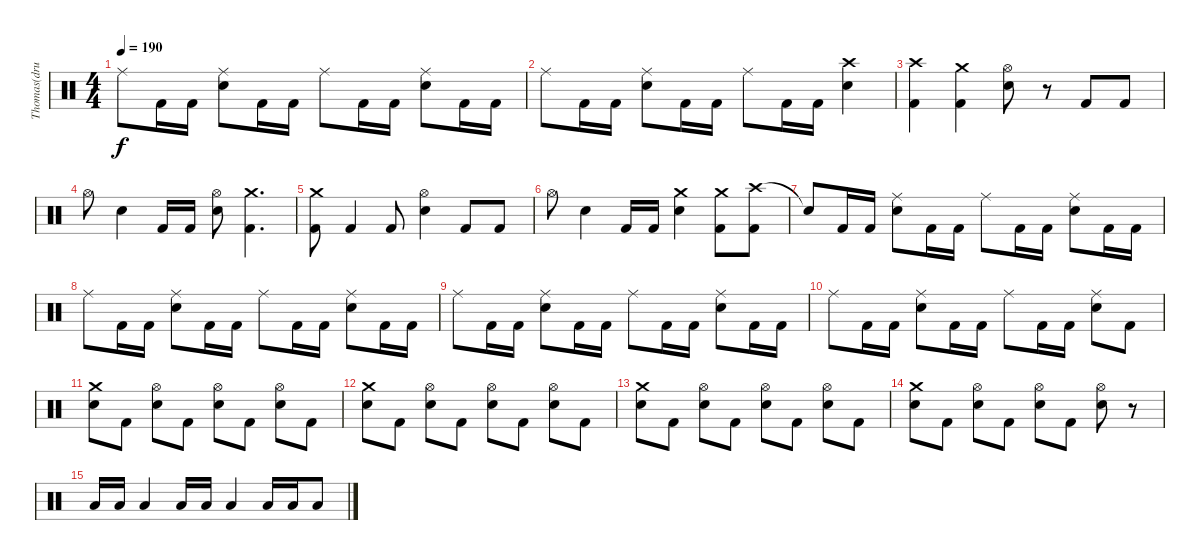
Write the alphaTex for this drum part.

\track ("Thomas(drums)" "Thomas(dru") {instrument percussion}
\staff {score}
\articulation defaults
\ts (4 4)
\tempo 190
\clef neutral
\ks c "Ride (middle)".8{dy f} "Kick (hit) 2".16 "Kick (hit) 2".16
("Ride (middle)" "Electric Snare (hit)").8 "Kick (hit) 2".16 "Kick (hit) 2".16 "Ride (middle)".8 "Kick (hit) 2".16 "Kick (hit) 2".16 ("Ride (middle)" "Electric Snare (hit)").8 "Kick (hit) 2".16 "Kick (hit) 2".16 |
"Ride (middle)".8 "Kick (hit) 2".16 "Kick (hit) 2".16 ("Ride (middle)" "Electric Snare (hit)").8 "Kick (hit) 2".16 "Kick (hit) 2".16 "Ride (middle)".8 "Kick (hit) 2".16 "Kick (hit) 2".16 ("Crash high (hit)" "Electric Snare (hit)").4 |
("Crash high (hit)" "Kick (hit) 2").4 ("Crash medium (hit)" "Kick (hit) 2").4 ("Hi-Hat (open)" "Electric Snare (hit)").8 r.8 "Kick (hit) 2".8 "Kick (hit) 2".8 |
"Hi-Hat (open)".8 "Electric Snare (hit)".4 "Kick (hit) 2".16 "Kick (hit) 2".16 ("Hi-Hat (open)" "Electric Snare (hit)").8 ("Crash medium (hit)" "Kick (hit) 2").4{d} |
("Crash medium (hit)" "Kick (hit) 2").8 "Kick (hit) 2".4 "Kick (hit) 2".8 ("Hi-Hat (open)" "Electric Snare (hit)").4 "Kick (hit) 2".8 "Kick (hit) 2".8 |
"Hi-Hat (open)".8 "Electric Snare (hit)".4 "Kick (hit) 2".16 "Kick (hit) 2".16 ("Crash medium (hit)" "Electric Snare (hit)").4 ("Crash medium (hit)" "Kick (hit) 2").8 ("Crash high (hit)" "Kick (hit) 2").8 |
"Snare (hit)"{t}.8 "Kick (hit) 2".16 "Kick (hit) 2".16 ("Ride (middle)" "Electric Snare (hit)").8 "Kick (hit) 2".16 "Kick (hit) 2".16 "Ride (middle)".8 "Kick (hit) 2".16 "Kick (hit) 2".16 ("Ride (middle)" "Electric Snare (hit)").8 "Kick (hit) 2".16 "Kick (hit) 2".16 |
"Ride (middle)".8 "Kick (hit) 2".16 "Kick (hit) 2".16 ("Ride (middle)" "Electric Snare (hit)").8 "Kick (hit) 2".16 "Kick (hit) 2".16 "Ride (middle)".8 "Kick (hit) 2".16 "Kick (hit) 2".16 ("Ride (middle)" "Electric Snare (hit)").8 "Kick (hit) 2".16 "Kick (hit) 2".16 |
"Ride (middle)".8 "Kick (hit) 2".16 "Kick (hit) 2".16 ("Ride (middle)" "Electric Snare (hit)").8 "Kick (hit) 2".16 "Kick (hit) 2".16 "Ride (middle)".8 "Kick (hit) 2".16 "Kick (hit) 2".16 ("Ride (middle)" "Electric Snare (hit)").8 "Kick (hit) 2".16 "Kick (hit) 2".16 |
"Ride (middle)".8 "Kick (hit) 2".16 "Kick (hit) 2".16 ("Ride (middle)" "Electric Snare (hit)").8 "Kick (hit) 2".16 "Kick (hit) 2".16 "Ride (middle)".8 "Kick (hit) 2".16 "Kick (hit) 2".16 ("Ride (middle)" "Electric Snare (hit)").8 "Kick (hit) 2".8 |
("Crash medium (hit)" "Electric Snare (hit)").8 "Kick (hit) 2".8 ("Hi-Hat (open)" "Electric Snare (hit)").8 "Kick (hit) 2".8 ("Hi-Hat (open)" "Electric Snare (hit)").8 "Kick (hit) 2".8 ("Hi-Hat (open)" "Electric Snare (hit)").8 "Kick (hit) 2".8 |
("Crash medium (hit)" "Electric Snare (hit)").8 "Kick (hit) 2".8 ("Hi-Hat (open)" "Electric Snare (hit)").8 "Kick (hit) 2".8 ("Hi-Hat (open)" "Electric Snare (hit)").8 "Kick (hit) 2".8 ("Hi-Hat (open)" "Electric Snare (hit)").8 "Kick (hit) 2".8 |
("Crash medium (hit)" "Electric Snare (hit)").8 "Kick (hit) 2".8 ("Hi-Hat (open)" "Electric Snare (hit)").8 "Kick (hit) 2".8 ("Hi-Hat (open)" "Electric Snare (hit)").8 "Kick (hit) 2".8 ("Hi-Hat (open)" "Electric Snare (hit)").8 "Kick (hit) 2".8 |
("Crash medium (hit)" "Electric Snare (hit)").8 "Kick (hit) 2".8 ("Hi-Hat (open)" "Electric Snare (hit)").8 "Kick (hit) 2".8 ("Hi-Hat (open)" "Electric Snare (hit)").8 "Kick (hit) 2".8 ("Hi-Hat (open)" "Electric Snare (hit)").8 r.8 |
"Low Tom (hit)".16 "Low Tom (hit)".16 "Low Tom (hit)".4 "Low Tom (hit)".16 "Low Tom (hit)".16 "Low Tom (hit)".4 "Low Tom (hit)".16 "Low Tom (hit)".16 "Low Tom (hit)".8
